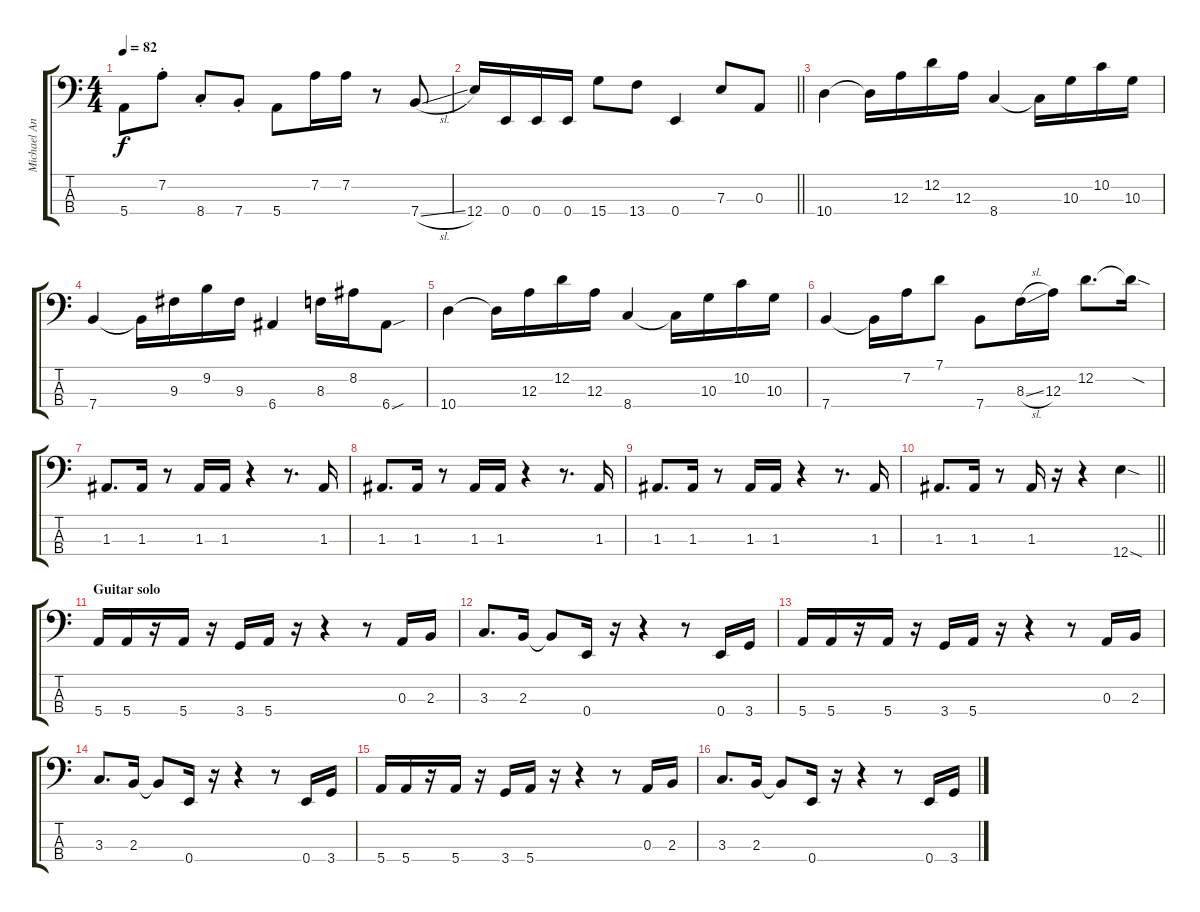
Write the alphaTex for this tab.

\track ("Michael Anthony" "Michael An") {instrument electricbassfinger}
\staff {score tabs}
\tuning (G2 D2 A1 E1) {hide}
\ts (4 4)
\tempo 82
\clef f4
\ks c
5.4.8{dy f} 7.2{st}.8 8.4{st}.8 7.4{st}.8 5.4.8 7.2.16 7.2.16 r.8 7.4{sl}.8 |
\barLineRight lightlight
12.4.16 0.4.16 0.4.16 0.4.16 15.4.8 13.4.8 0.4.4 7.3.8 0.3.8 |
10.4.4 10.4{t}.16 12.3.16 12.2.16 12.3.16 8.4.4 8.4{t}.16 10.3.16 10.2.16 10.3.16 |
7.4.4 7.4{t}.16 9.3.16 9.2.16 9.3.16 6.4.4 8.3.16 8.2.16 6.4{sou}.8 |
10.4.4 10.4{t}.16 12.3.16 12.2.16 12.3.16 8.4.4 8.4{t}.16 10.3.16 10.2.16 10.3.16 |
7.4.4 7.4{t}.16 7.2.16 7.1.8 7.4.8 8.3{sl}.16 12.3.16 12.2.8{d} 12.2{sod t}.16 |
1.3.8{d} 1.3.16 r.8 1.3.16 1.3.16 r.4 r.8{d} 1.3.16 |
1.3.8{d} 1.3.16 r.8 1.3.16 1.3.16 r.4 r.8{d} 1.3.16 |
1.3.8{d} 1.3.16 r.8 1.3.16 1.3.16 r.4 r.8{d} 1.3.16 |
\barLineRight lightlight
1.3.8{d} 1.3.16 r.8 1.3.16 r.16 r.4 12.4{sod}.4 |
\section ("" "Guitar solo")
5.4.16 5.4.16 r.16 5.4.16 r.16 3.4.16 5.4.16 r.16 r.4 r.8 0.3.16 2.3.16 |
3.3.8{d} 2.3.16 2.3{t}.8 0.4.16 r.16 r.4 r.8 0.4.16 3.4.16 |
5.4.16 5.4.16 r.16 5.4.16 r.16 3.4.16 5.4.16 r.16 r.4 r.8 0.3.16 2.3.16 |
3.3.8{d} 2.3.16 2.3{t}.8 0.4.16 r.16 r.4 r.8 0.4.16 3.4.16 |
5.4.16 5.4.16 r.16 5.4.16 r.16 3.4.16 5.4.16 r.16 r.4 r.8 0.3.16 2.3.16 |
3.3.8{d} 2.3.16 2.3{t}.8 0.4.16 r.16 r.4 r.8 0.4.16 3.4.16
